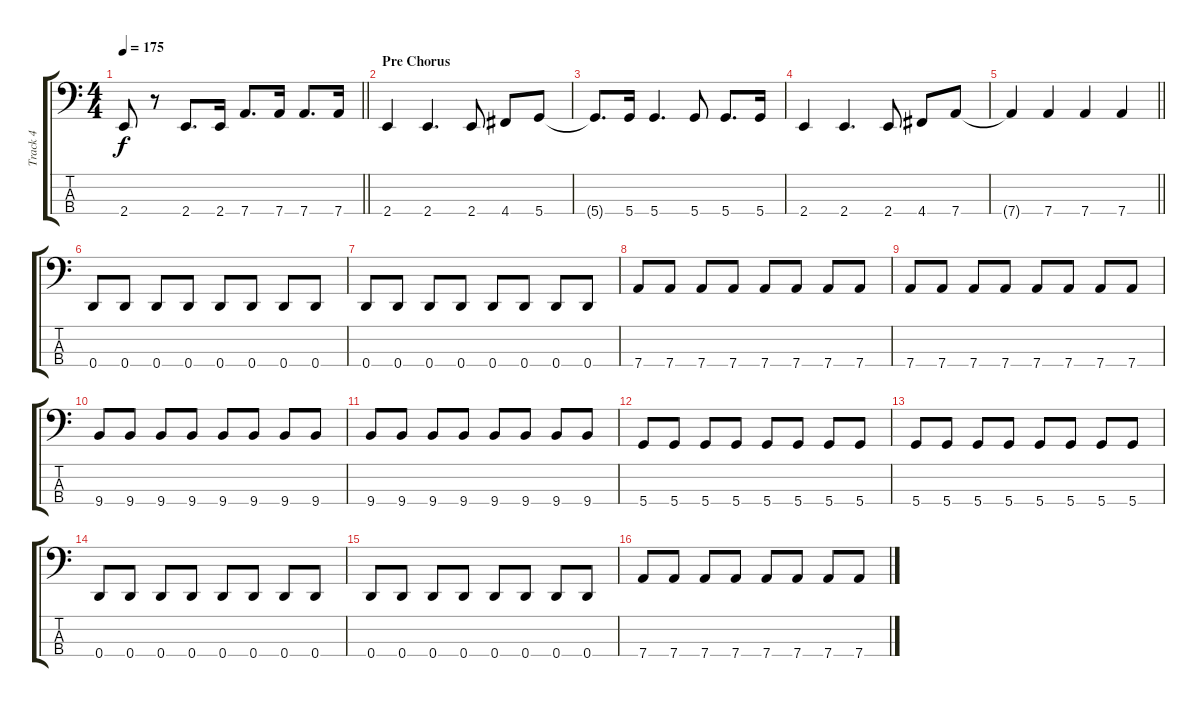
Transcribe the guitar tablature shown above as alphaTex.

\track ("Track 4" "Track 4") {instrument electricbassfinger}
\staff {score tabs}
\tuning (G2 D2 A1 D1) {hide}
\ts (4 4)
\tempo 175
\clef f4
\barLineRight lightlight
\ks c
2.4.8{dy f} r.8 2.4.8{d} 2.4.16 7.4.8{d} 7.4.16 7.4.8{d} 7.4.16 |
\section ("" "Pre Chorus")
2.4.4 2.4.4{d} 2.4.8 4.4.8 5.4.8 |
5.4{t}.8{d} 5.4.16 5.4.4{d} 5.4.8 5.4.8{d} 5.4.16 |
2.4.4 2.4.4{d} 2.4.8 4.4.8 7.4.8 |
\barLineRight lightlight
7.4{t}.4 7.4.4 7.4.4 7.4.4 |
0.4.8 0.4.8 0.4.8 0.4.8 0.4.8 0.4.8 0.4.8 0.4.8 |
0.4.8 0.4.8 0.4.8 0.4.8 0.4.8 0.4.8 0.4.8 0.4.8 |
7.4.8 7.4.8 7.4.8 7.4.8 7.4.8 7.4.8 7.4.8 7.4.8 |
7.4.8 7.4.8 7.4.8 7.4.8 7.4.8 7.4.8 7.4.8 7.4.8 |
9.4.8 9.4.8 9.4.8 9.4.8 9.4.8 9.4.8 9.4.8 9.4.8 |
9.4.8 9.4.8 9.4.8 9.4.8 9.4.8 9.4.8 9.4.8 9.4.8 |
5.4.8 5.4.8 5.4.8 5.4.8 5.4.8 5.4.8 5.4.8 5.4.8 |
5.4.8 5.4.8 5.4.8 5.4.8 5.4.8 5.4.8 5.4.8 5.4.8 |
0.4.8 0.4.8 0.4.8 0.4.8 0.4.8 0.4.8 0.4.8 0.4.8 |
0.4.8 0.4.8 0.4.8 0.4.8 0.4.8 0.4.8 0.4.8 0.4.8 |
7.4.8 7.4.8 7.4.8 7.4.8 7.4.8 7.4.8 7.4.8 7.4.8
